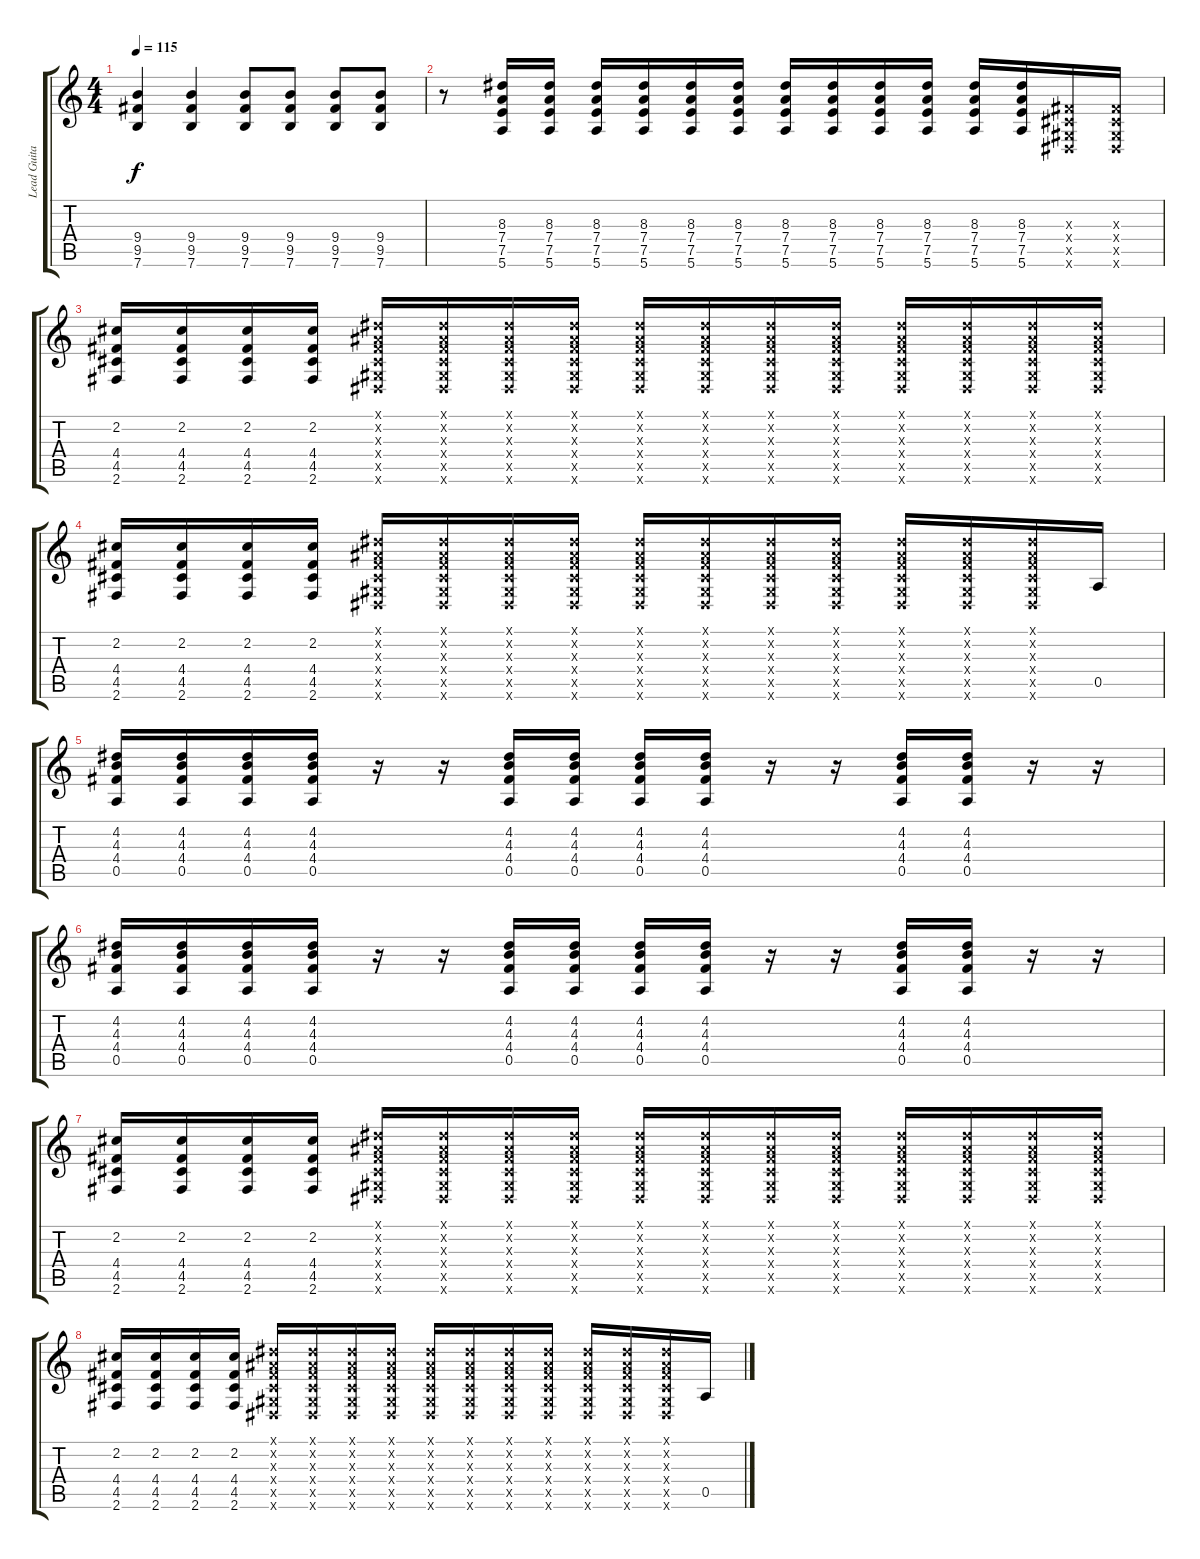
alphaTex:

\track ("Lead Guitar" "Lead Guita") {instrument overdrivenguitar}
\staff {score tabs}
\tuning (E4 B3 G3 D3 A2 E2) {hide}
\ts (4 4)
\tempo 115
\clef g2
\ks c
(9.4 9.5 7.6).4{dy f} (9.4 9.5 7.6).4 (9.4 9.5 7.6).8 (9.4 9.5 7.6).8 (9.4 9.5 7.6).8 (9.4 9.5 7.6).8 |
r.8 (8.3 7.4 7.5 5.6).16 (8.3 7.4 7.5 5.6).16 (8.3 7.4 7.5 5.6).16 (8.3 7.4 7.5 5.6).16 (8.3 7.4 7.5 5.6).16 (8.3 7.4 7.5 5.6).16 (8.3 7.4 7.5 5.6).16 (8.3 7.4 7.5 5.6).16 (8.3 7.4 7.5 5.6).16 (8.3 7.4 7.5 5.6).16 (8.3 7.4 7.5 5.6).16 (8.3 7.4 7.5 5.6).16 (-1.3{x} -1.4{x} -1.5{x} -1.6{x}).16 (-1.3{x} -1.4{x} -1.5{x} -1.6{x}).16 |
(2.2 4.4 4.5 2.6).16 (2.2 4.4 4.5 2.6).16 (2.2 4.4 4.5 2.6).16 (2.2 4.4 4.5 2.6).16 (-1.1{x} -1.2{x} -1.3{x} -1.4{x} -1.5{x} -1.6{x}).16 (-1.1{x} -1.2{x} -1.3{x} -1.4{x} -1.5{x} -1.6{x}).16 (-1.1{x} -1.2{x} -1.3{x} -1.4{x} -1.5{x} -1.6{x}).16 (-1.1{x} -1.2{x} -1.3{x} -1.4{x} -1.5{x} -1.6{x}).16 (-1.1{x} -1.2{x} -1.3{x} -1.4{x} -1.5{x} -1.6{x}).16 (-1.1{x} -1.2{x} -1.3{x} -1.4{x} -1.5{x} -1.6{x}).16 (-1.1{x} -1.2{x} -1.3{x} -1.4{x} -1.5{x} -1.6{x}).16 (-1.1{x} -1.2{x} -1.3{x} -1.4{x} -1.5{x} -1.6{x}).16 (-1.1{x} -1.2{x} -1.3{x} -1.4{x} -1.5{x} -1.6{x}).16 (-1.1{x} -1.2{x} -1.3{x} -1.4{x} -1.5{x} -1.6{x}).16 (-1.1{x} -1.2{x} -1.3{x} -1.4{x} -1.5{x} -1.6{x}).16 (-1.1{x} -1.2{x} -1.3{x} -1.4{x} -1.5{x} -1.6{x}).16 |
(2.2 4.4 4.5 2.6).16 (2.2 4.4 4.5 2.6).16 (2.2 4.4 4.5 2.6).16 (2.2 4.4 4.5 2.6).16 (-1.1{x} -1.2{x} -1.3{x} -1.4{x} -1.5{x} -1.6{x}).16 (-1.1{x} -1.2{x} -1.3{x} -1.4{x} -1.5{x} -1.6{x}).16 (-1.1{x} -1.2{x} -1.3{x} -1.4{x} -1.5{x} -1.6{x}).16 (-1.1{x} -1.2{x} -1.3{x} -1.4{x} -1.5{x} -1.6{x}).16 (-1.1{x} -1.2{x} -1.3{x} -1.4{x} -1.5{x} -1.6{x}).16 (-1.1{x} -1.2{x} -1.3{x} -1.4{x} -1.5{x} -1.6{x}).16 (-1.1{x} -1.2{x} -1.3{x} -1.4{x} -1.5{x} -1.6{x}).16 (-1.1{x} -1.2{x} -1.3{x} -1.4{x} -1.5{x} -1.6{x}).16 (-1.1{x} -1.2{x} -1.3{x} -1.4{x} -1.5{x} -1.6{x}).16 (-1.1{x} -1.2{x} -1.3{x} -1.4{x} -1.5{x} -1.6{x}).16 (-1.1{x} -1.2{x} -1.3{x} -1.4{x} -1.5{x} -1.6{x}).16 0.5.16 |
(4.2 4.3 4.4 0.5).16 (4.2 4.3 4.4 0.5).16 (4.2 4.3 4.4 0.5).16 (4.2 4.3 4.4 0.5).16 r.16 r.16 (4.2 4.3 4.4 0.5).16 (4.2 4.3 4.4 0.5).16 (4.2 4.3 4.4 0.5).16 (4.2 4.3 4.4 0.5).16 r.16 r.16 (4.2 4.3 4.4 0.5).16 (4.2 4.3 4.4 0.5).16 r.16 r.16 |
(4.2 4.3 4.4 0.5).16 (4.2 4.3 4.4 0.5).16 (4.2 4.3 4.4 0.5).16 (4.2 4.3 4.4 0.5).16 r.16 r.16 (4.2 4.3 4.4 0.5).16 (4.2 4.3 4.4 0.5).16 (4.2 4.3 4.4 0.5).16 (4.2 4.3 4.4 0.5).16 r.16 r.16 (4.2 4.3 4.4 0.5).16 (4.2 4.3 4.4 0.5).16 r.16 r.16 |
(2.2 4.4 4.5 2.6).16 (2.2 4.4 4.5 2.6).16 (2.2 4.4 4.5 2.6).16 (2.2 4.4 4.5 2.6).16 (-1.1{x} -1.2{x} -1.3{x} -1.4{x} -1.5{x} -1.6{x}).16 (-1.1{x} -1.2{x} -1.3{x} -1.4{x} -1.5{x} -1.6{x}).16 (-1.1{x} -1.2{x} -1.3{x} -1.4{x} -1.5{x} -1.6{x}).16 (-1.1{x} -1.2{x} -1.3{x} -1.4{x} -1.5{x} -1.6{x}).16 (-1.1{x} -1.2{x} -1.3{x} -1.4{x} -1.5{x} -1.6{x}).16 (-1.1{x} -1.2{x} -1.3{x} -1.4{x} -1.5{x} -1.6{x}).16 (-1.1{x} -1.2{x} -1.3{x} -1.4{x} -1.5{x} -1.6{x}).16 (-1.1{x} -1.2{x} -1.3{x} -1.4{x} -1.5{x} -1.6{x}).16 (-1.1{x} -1.2{x} -1.3{x} -1.4{x} -1.5{x} -1.6{x}).16 (-1.1{x} -1.2{x} -1.3{x} -1.4{x} -1.5{x} -1.6{x}).16 (-1.1{x} -1.2{x} -1.3{x} -1.4{x} -1.5{x} -1.6{x}).16 (-1.1{x} -1.2{x} -1.3{x} -1.4{x} -1.5{x} -1.6{x}).16 |
(2.2 4.4 4.5 2.6).16 (2.2 4.4 4.5 2.6).16 (2.2 4.4 4.5 2.6).16 (2.2 4.4 4.5 2.6).16 (-1.1{x} -1.2{x} -1.3{x} -1.4{x} -1.5{x} -1.6{x}).16 (-1.1{x} -1.2{x} -1.3{x} -1.4{x} -1.5{x} -1.6{x}).16 (-1.1{x} -1.2{x} -1.3{x} -1.4{x} -1.5{x} -1.6{x}).16 (-1.1{x} -1.2{x} -1.3{x} -1.4{x} -1.5{x} -1.6{x}).16 (-1.1{x} -1.2{x} -1.3{x} -1.4{x} -1.5{x} -1.6{x}).16 (-1.1{x} -1.2{x} -1.3{x} -1.4{x} -1.5{x} -1.6{x}).16 (-1.1{x} -1.2{x} -1.3{x} -1.4{x} -1.5{x} -1.6{x}).16 (-1.1{x} -1.2{x} -1.3{x} -1.4{x} -1.5{x} -1.6{x}).16 (-1.1{x} -1.2{x} -1.3{x} -1.4{x} -1.5{x} -1.6{x}).16 (-1.1{x} -1.2{x} -1.3{x} -1.4{x} -1.5{x} -1.6{x}).16 (-1.1{x} -1.2{x} -1.3{x} -1.4{x} -1.5{x} -1.6{x}).16 0.5.16
